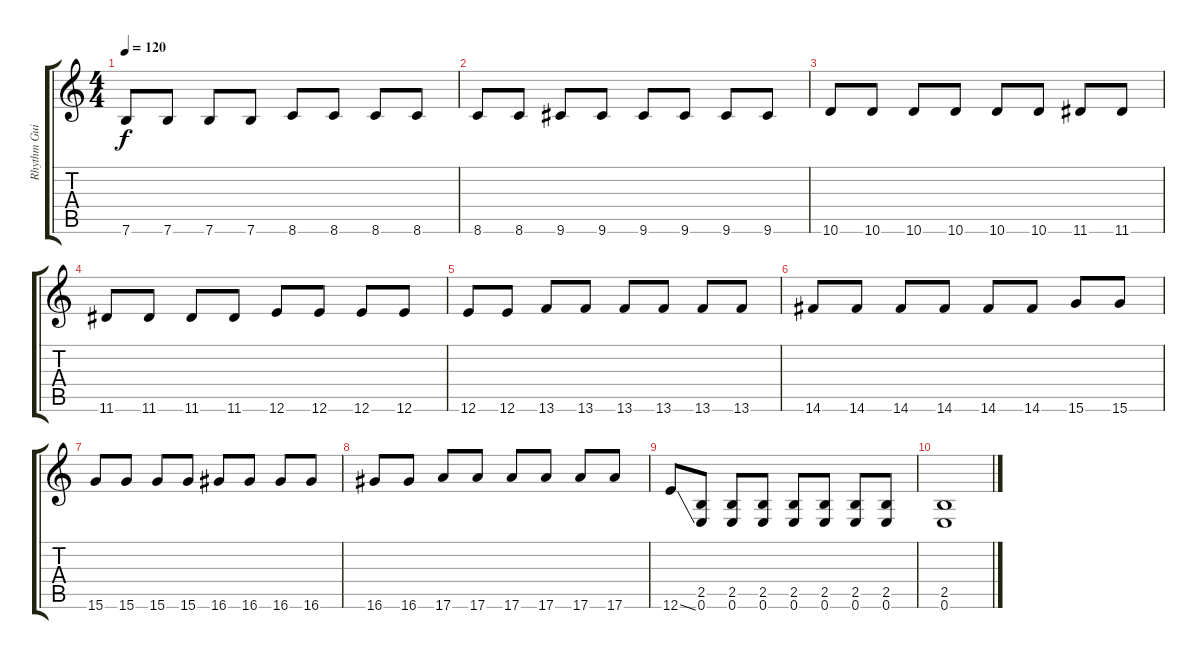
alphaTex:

\track ("Rhythm Guitar" "Rhythm Gui") {instrument overdrivenguitar}
\staff {score tabs}
\tuning (E4 B3 G3 D3 A2 E2) {hide}
\ts (4 4)
\tempo 120
\clef g2
\ks c
7.6.8{dy f} 7.6.8 7.6.8 7.6.8 8.6.8 8.6.8 8.6.8 8.6.8 |
8.6.8 8.6.8 9.6.8 9.6.8 9.6.8 9.6.8 9.6.8 9.6.8 |
10.6.8 10.6.8 10.6.8 10.6.8 10.6.8 10.6.8 11.6.8 11.6.8 |
11.6.8 11.6.8 11.6.8 11.6.8 12.6.8 12.6.8 12.6.8 12.6.8 |
12.6.8 12.6.8 13.6.8 13.6.8 13.6.8 13.6.8 13.6.8 13.6.8 |
14.6.8 14.6.8 14.6.8 14.6.8 14.6.8 14.6.8 15.6.8 15.6.8 |
15.6.8 15.6.8 15.6.8 15.6.8 16.6.8 16.6.8 16.6.8 16.6.8 |
16.6.8 16.6.8 17.6.8 17.6.8 17.6.8 17.6.8 17.6.8 17.6.8 |
12.6{ss}.8 (2.5 0.6).8 (2.5 0.6).8 (2.5 0.6).8 (2.5 0.6).8 (2.5 0.6).8 (2.5 0.6).8 (2.5 0.6).8 |
(2.5 0.6).1
